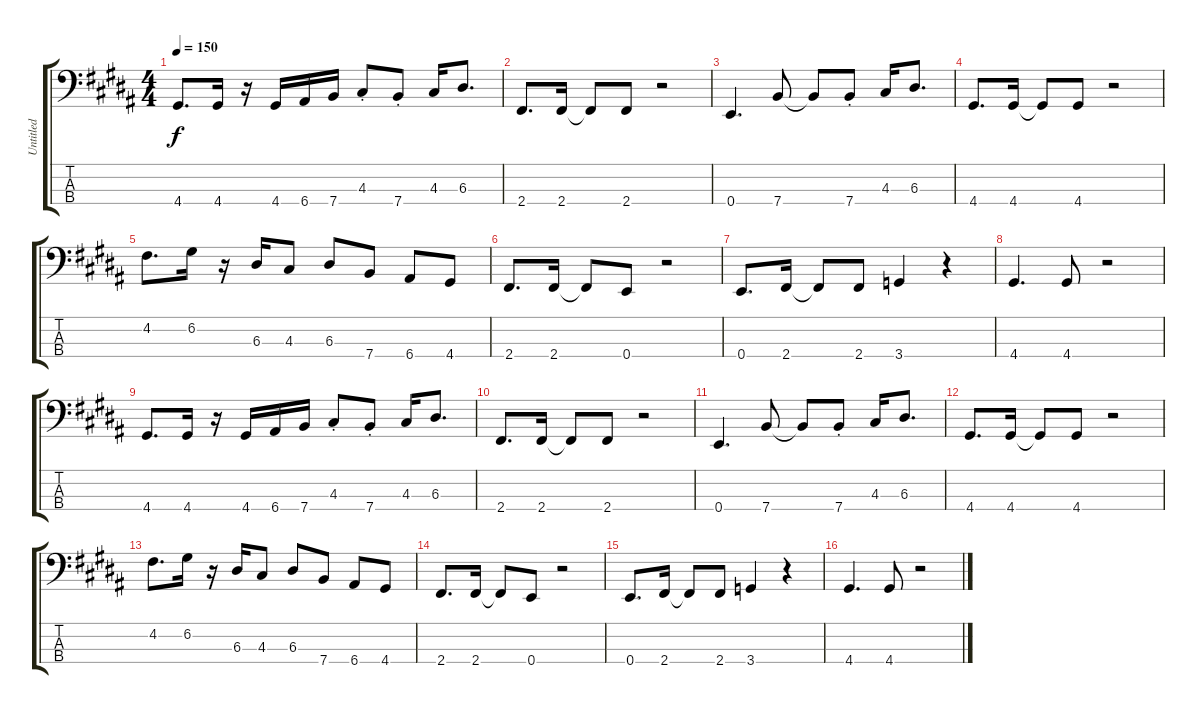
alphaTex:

\track ("Untitled" "Untitled") {instrument electricbassfinger}
\staff {score tabs}
\tuning (G2 D2 A1 E1) {hide}
\ts (4 4)
\tempo 150
\clef f4
\ks g#minor
4.4.8{d dy f} 4.4.16 r.16 4.4.16 6.4.16 7.4.16 4.3{st}.8 7.4{st}.8 4.3.16 6.3.8{d} |
2.4.8{d} 2.4.16 2.4{t}.8 2.4.8 r.2 |
\ks b
0.4.4{d} 7.4.8 7.4{t}.8 7.4{st}.8 4.3.16 6.3.8{d} |
\ks g#minor
4.4.8{d} 4.4.16 4.4{t}.8 4.4.8 r.2 |
4.2.8{d} 6.2.16 r.16 6.3.16 4.3.8 6.3.8 7.4.8 6.4.8 4.4.8 |
\ks b
2.4.8{d} 2.4.16 2.4{t}.8 0.4.8 r.2 |
\ks g#minor
0.4.8{d} 2.4.16 2.4{t}.8 2.4.8 3.4.4 r.4 |
\ks b
4.4.4{d} 4.4.8 r.2 |
\ks g#minor
4.4.8{d} 4.4.16 r.16 4.4.16 6.4.16 7.4.16 4.3{st}.8 7.4{st}.8 4.3.16 6.3.8{d} |
\ks b
2.4.8{d} 2.4.16 2.4{t}.8 2.4.8 r.2 |
\ks g#minor
0.4.4{d} 7.4.8 7.4{t}.8 7.4{st}.8 4.3.16 6.3.8{d} |
4.4.8{d} 4.4.16 4.4{t}.8 4.4.8 r.2 |
4.2.8{d} 6.2.16 r.16 6.3.16 4.3.8 6.3.8 7.4.8 6.4.8 4.4.8 |
\ks b
2.4.8{d} 2.4.16 2.4{t}.8 0.4.8 r.2 |
\ks g#minor
0.4.8{d} 2.4.16 2.4{t}.8 2.4.8 3.4.4 r.4 |
4.4.4{d} 4.4.8 r.2
